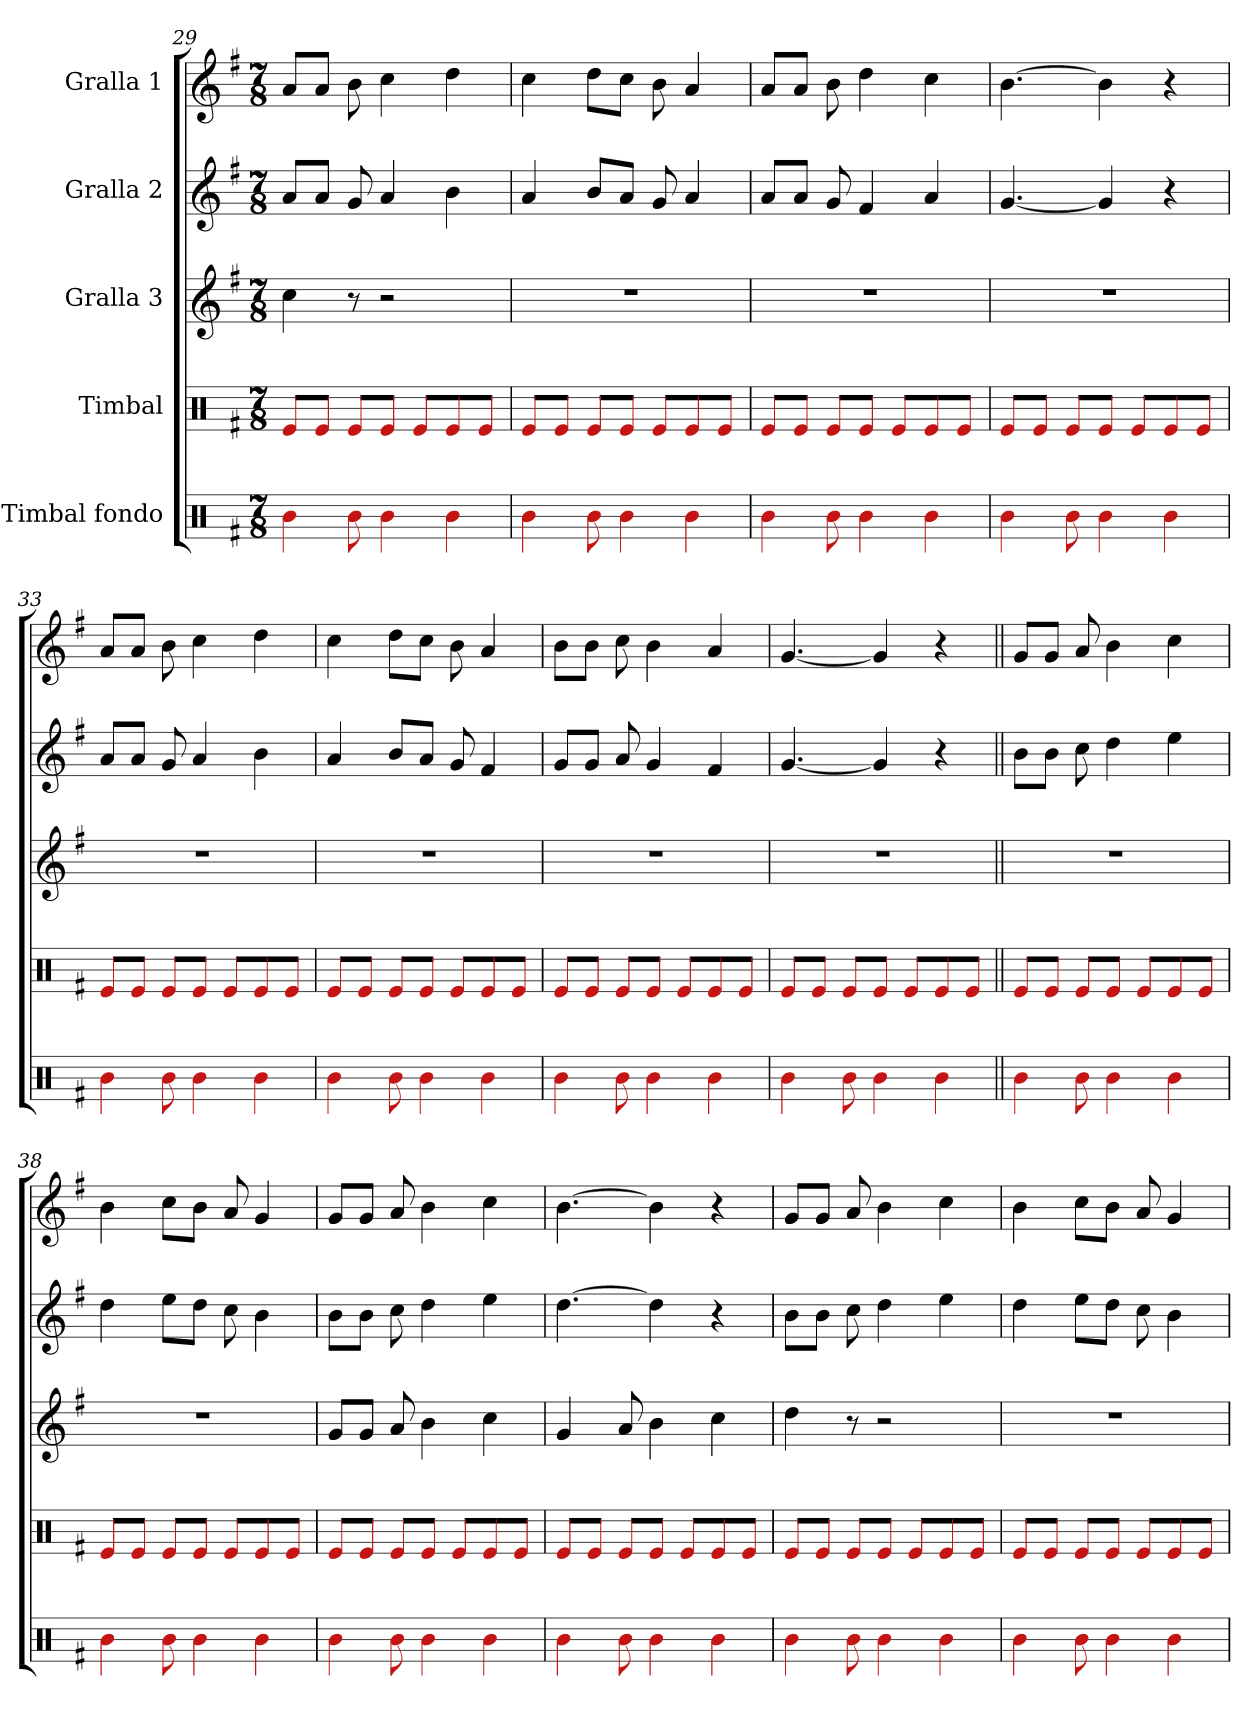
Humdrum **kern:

**kern	**kern	**kern	**kern	**kern
*part5	*part4	*part3	*part2	*part1
*staff5	*staff4	*staff3	*staff2	*staff1
*I"Timbal fondo	*I"Timbal	*I"Gralla 3	*I"Gralla 2	*I"Gralla 1
*clefX	*clefX	*clefG2	*clefG2	*clefG2
*k[f#]	*k[f#]	*k[f#]	*k[f#]	*k[f#]
*M7/8	*M7/8	*M7/8	*M7/8	*M7/8
=29	=29	=29	=29	=29
4b	8e/L	4cc	8a/L	8a/L
.	8e/J	.	8a/J	8a/J
8b	8e/L	8r	8g	8b
4b	8e/J	2r	4a	4cc
.	8e/L	.	.	.
4b	8e/	.	4b	4dd
.	8e/J	.	.	.
=30	=30	=30	=30	=30
4b	8e/L	2..r	4a	4cc
.	8e/J	.	.	.
8b	8e/L	.	8b/L	8dd\L
4b	8e/J	.	8a/J	8cc\J
.	8e/L	.	8g	8b
4b	8e/	.	4a	4a
.	8e/J	.	.	.
=31	=31	=31	=31	=31
4b	8e/L	2..r	8a/L	8a/L
.	8e/J	.	8a/J	8a/J
8b	8e/L	.	8g	8b
4b	8e/J	.	4f#	4dd
.	8e/L	.	.	.
4b	8e/	.	4a	4cc
.	8e/J	.	.	.
=32	=32	=32	=32	=32
4b	8e/L	2..r	[4.g	[4.b
.	8e/J	.	.	.
8b	8e/L	.	.	.
4b	8e/J	.	4g]	4b]
.	8e/L	.	.	.
4b	8e/	.	4r	4r
.	8e/J	.	.	.
=33	=33	=33	=33	=33
4b	8e/L	2..r	8a/L	8a/L
.	8e/J	.	8a/J	8a/J
8b	8e/L	.	8g	8b
4b	8e/J	.	4a	4cc
.	8e/L	.	.	.
4b	8e/	.	4b	4dd
.	8e/J	.	.	.
=34	=34	=34	=34	=34
4b	8e/L	2..r	4a	4cc
.	8e/J	.	.	.
8b	8e/L	.	8b/L	8dd\L
4b	8e/J	.	8a/J	8cc\J
.	8e/L	.	8g	8b
4b	8e/	.	4f#	4a
.	8e/J	.	.	.
=35	=35	=35	=35	=35
4b	8e/L	2..r	8g/L	8b\L
.	8e/J	.	8g/J	8b\J
8b	8e/L	.	8a	8cc
4b	8e/J	.	4g	4b
.	8e/L	.	.	.
4b	8e/	.	4f#	4a
.	8e/J	.	.	.
=36	=36	=36	=36	=36
4b	8e/L	2..r	[4.g	[4.g
.	8e/J	.	.	.
8b	8e/L	.	.	.
4b	8e/J	.	4g]	4g]
.	8e/L	.	.	.
4b	8e/	.	4r	4r
.	8e/J	.	.	.
=37||	=37||	=37||	=37||	=37||
4b	8e/L	2..r	8b\L	8g/L
.	8e/J	.	8b\J	8g/J
8b	8e/L	.	8cc	8a
4b	8e/J	.	4dd	4b
.	8e/L	.	.	.
4b	8e/	.	4ee	4cc
.	8e/J	.	.	.
=38	=38	=38	=38	=38
4b	8e/L	2..r	4dd	4b
.	8e/J	.	.	.
8b	8e/L	.	8ee\L	8cc\L
4b	8e/J	.	8dd\J	8b\J
.	8e/L	.	8cc	8a
4b	8e/	.	4b	4g
.	8e/J	.	.	.
=39	=39	=39	=39	=39
4b	8e/L	8g/L	8b\L	8g/L
.	8e/J	8g/J	8b\J	8g/J
8b	8e/L	8a	8cc	8a
4b	8e/J	4b	4dd	4b
.	8e/L	.	.	.
4b	8e/	4cc	4ee	4cc
.	8e/J	.	.	.
=40	=40	=40	=40	=40
4b	8e/L	4g	[4.dd	[4.b
.	8e/J	.	.	.
8b	8e/L	8a	.	.
4b	8e/J	4b	4dd]	4b]
.	8e/L	.	.	.
4b	8e/	4cc	4r	4r
.	8e/J	.	.	.
=41	=41	=41	=41	=41
4b	8e/L	4dd	8b\L	8g/L
.	8e/J	.	8b\J	8g/J
8b	8e/L	8r	8cc	8a
4b	8e/J	2r	4dd	4b
.	8e/L	.	.	.
4b	8e/	.	4ee	4cc
.	8e/J	.	.	.
=42	=42	=42	=42	=42
4b	8e/L	2..r	4dd	4b
.	8e/J	.	.	.
8b	8e/L	.	8ee\L	8cc\L
4b	8e/J	.	8dd\J	8b\J
.	8e/L	.	8cc	8a
4b	8e/	.	4b	4g
.	8e/J	.	.	.
=	=	=	=	=
*-	*-	*-	*-	*-
